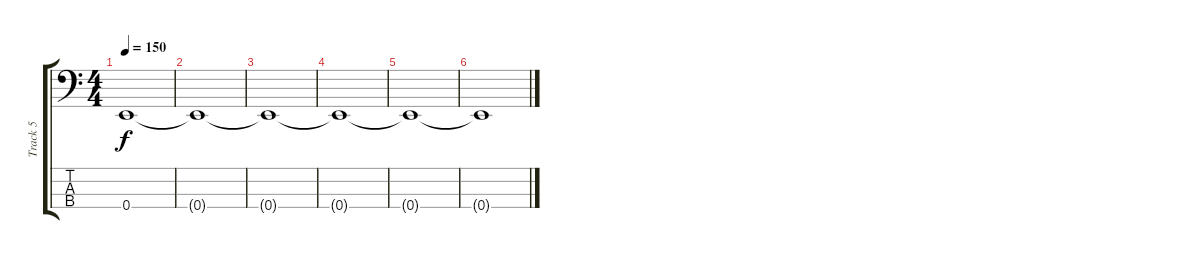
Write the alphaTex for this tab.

\track ("Track 5" "Track 5") {instrument electricbasspick}
\staff {score tabs}
\tuning (G2 D2 A1 E1) {hide}
\ts (4 4)
\tempo 150
\clef f4
\ks c
0.4.1{dy f} |
0.4{t}.1 |
0.4{t}.1 |
0.4{t}.1 |
0.4{t}.1 |
0.4{t}.1
